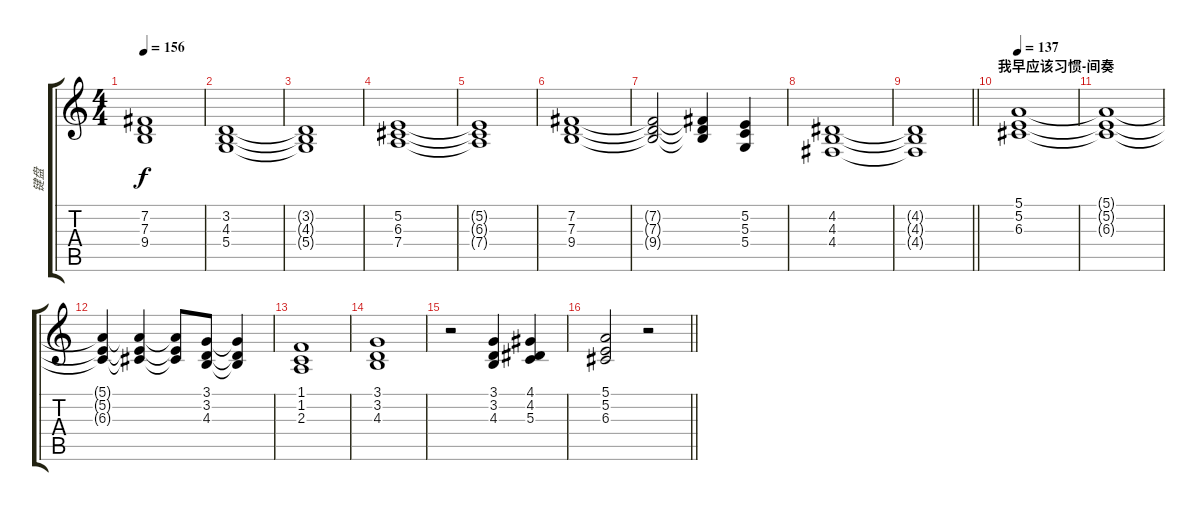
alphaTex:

\track ("键盘" "键盘") {instrument stringensemble1}
\staff {score tabs}
\tuning (E4 B3 G3 D3 A2 E2) {hide}
\ts (4 4)
\tempo 156
\clef g2
\ks c
(7.2{t} 7.3{t} 9.4{t}).1{dy f} |
(3.2 4.3 5.4).1 |
(3.2{t} 4.3{t} 5.4{t}).1 |
(5.2 6.3 7.4).1 |
(5.2{t} 6.3{t} 7.4{t}).1 |
(7.2 7.3 9.4).1 |
(7.2{t} 7.3{t} 9.4{t}).2 (7.2{t} 7.3{t} 9.4{t}).4 (5.2 5.3 5.4).4 |
(4.2 4.3 4.4).1 |
\barLineRight lightlight
(4.2{t} 4.3{t} 4.4{t}).1 |
\section ("" "我早应该习惯-间奏")
\tempo 137
(5.1 5.2 6.3).1 |
(5.1{t} 5.2{t} 6.3{t}).1 |
(5.1{t} 5.2{t} 6.3{t}).4 (5.1{t} 5.2{t} 6.3{t}).4 (5.1{t} 5.2{t} 6.3{t}).8 (3.1 3.2 4.3).8 (3.1{t} 3.2{t} 4.3{t}).4 |
(1.1 1.2 2.3).1 |
(3.1 3.2 4.3).1 |
r.2 (3.1 3.2 4.3).4 (4.1 4.2 5.3).4 |
\barLineRight lightlight
(5.1 5.2 6.3).2 r.2
